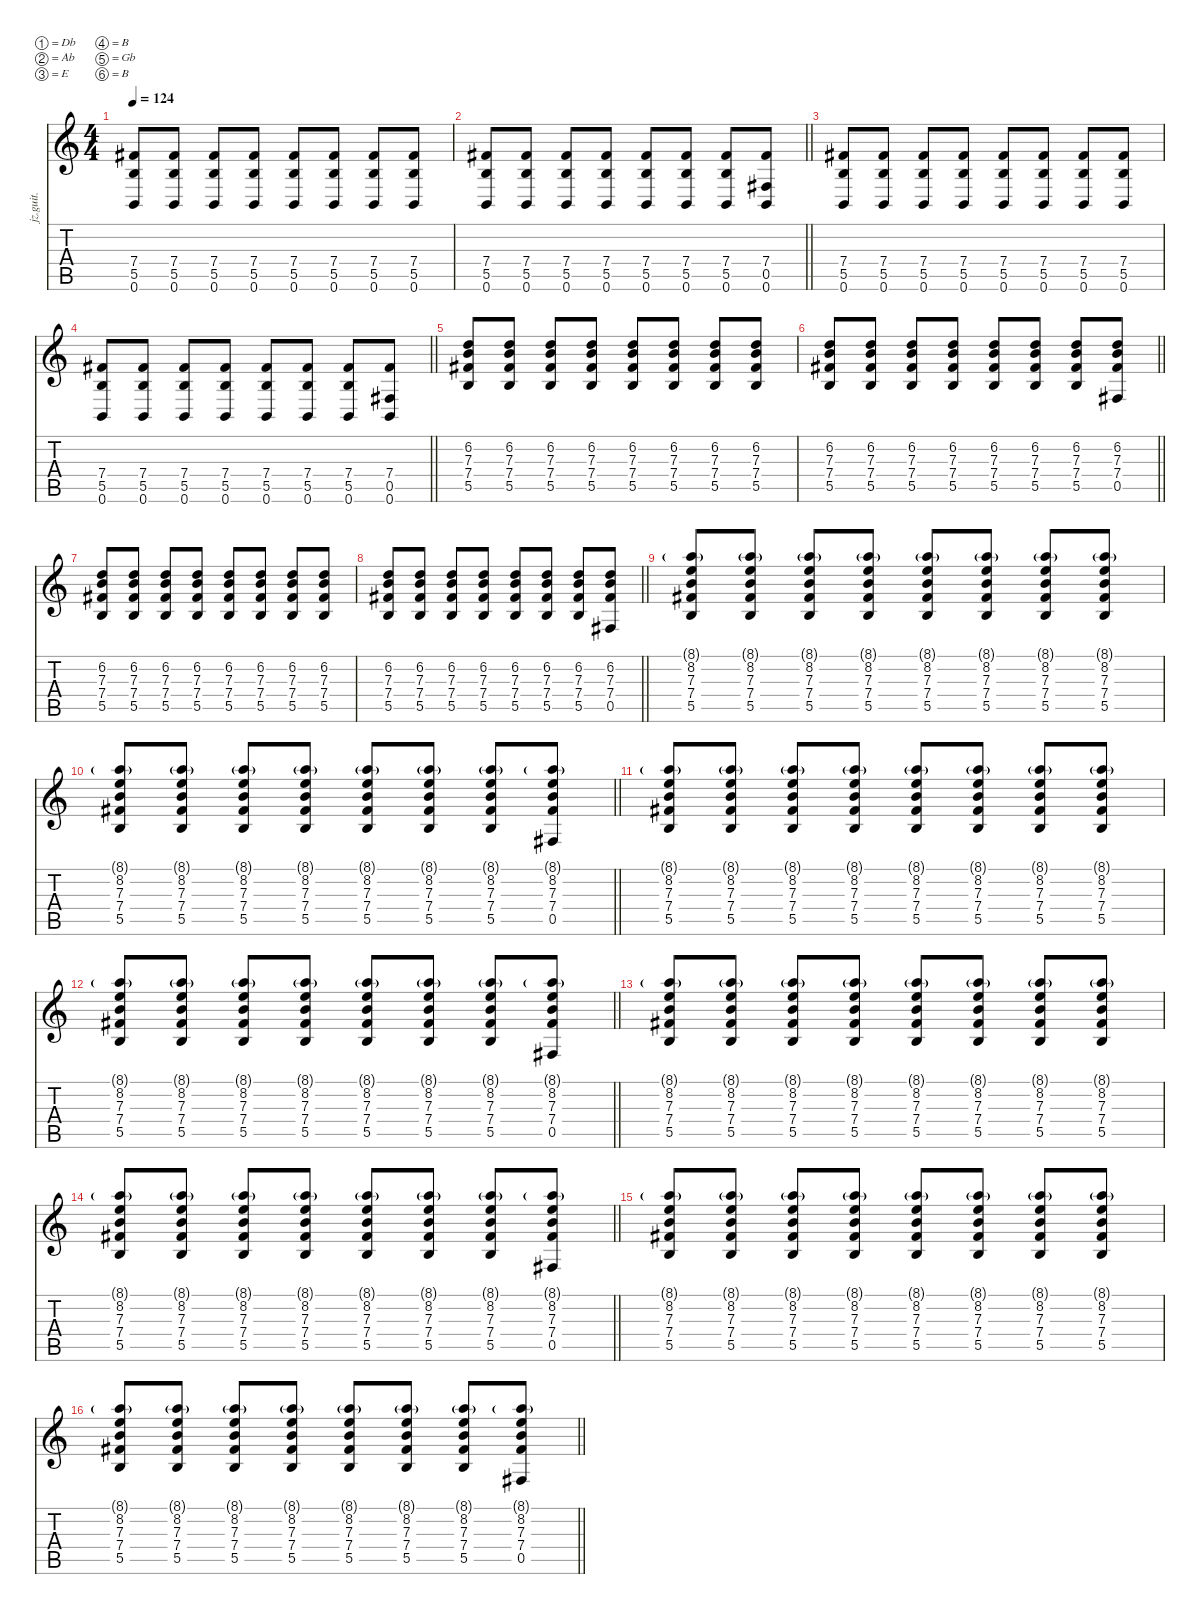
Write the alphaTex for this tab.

\defaultSystemsLayout 4
\hideDynamics
\bracketExtendMode nobrackets
\otherSystemsTrackNameOrientation horizontal
\track ("Guitar 1" "jz.guit.") {instrument electricguitarjazz}
\staff {score tabs}
\tuning (Db4 Ab3 E3 B2 Gb2 B1)
\ts (4 4)
\section ("" "")
\tempo 124
\clef g2
\ks c
(7.4{acc #} 5.5 0.6).8{dy f beam Up} (7.4{acc #} 5.5 0.6).8{beam Up} (7.4{acc #} 5.5 0.6).8{beam Up} (7.4{acc #} 5.5 0.6).8{beam Up} (7.4{acc #} 5.5 0.6).8{beam Up} (7.4{acc #} 5.5 0.6).8{beam Up} (7.4{acc #} 5.5 0.6).8{beam Up} (7.4{acc #} 5.5 0.6).8{beam Up} |
\barLineRight lightlight
(7.4{acc #} 5.5 0.6).8{beam Up} (7.4{acc #} 5.5 0.6).8{beam Up} (7.4{acc #} 5.5 0.6).8{beam Up} (7.4{acc #} 5.5 0.6).8{beam Up} (7.4{acc #} 5.5 0.6).8{beam Up} (7.4{acc #} 5.5 0.6).8{beam Up} (7.4{acc #} 5.5 0.6).8{beam Up} (7.4{acc #} 0.5{acc #} 0.6).8{beam Up} |
(7.4{acc #} 5.5 0.6).8{beam Up} (7.4{acc #} 5.5 0.6).8{beam Up} (7.4{acc #} 5.5 0.6).8{beam Up} (7.4{acc #} 5.5 0.6).8{beam Up} (7.4{acc #} 5.5 0.6).8{beam Up} (7.4{acc #} 5.5 0.6).8{beam Up} (7.4{acc #} 5.5 0.6).8{beam Up} (7.4{acc #} 5.5 0.6).8{beam Up} |
\barLineRight lightlight
(7.4{acc #} 5.5 0.6).8{beam Up} (7.4{acc #} 5.5 0.6).8{beam Up} (7.4{acc #} 5.5 0.6).8{beam Up} (7.4{acc #} 5.5 0.6).8{beam Up} (7.4{acc #} 5.5 0.6).8{beam Up} (7.4{acc #} 5.5 0.6).8{beam Up} (7.4{acc #} 5.5 0.6).8{beam Up} (7.4{acc #} 0.5{acc #} 0.6).8{beam Up} |
(6.2 7.3 7.4{acc #} 5.5).8{beam Up} (6.2 7.3 7.4{acc #} 5.5).8{beam Up} (6.2 7.3 7.4{acc #} 5.5).8{beam Up} (6.2 7.3 7.4{acc #} 5.5).8{beam Up} (6.2 7.3 7.4{acc #} 5.5).8{beam Up} (6.2 7.3 7.4{acc #} 5.5).8{beam Up} (6.2 7.3 7.4{acc #} 5.5).8{beam Up} (6.2 7.3 7.4{acc #} 5.5).8{beam Up} |
\barLineRight lightlight
(6.2 7.3 7.4{acc #} 5.5).8{beam Up} (6.2 7.3 7.4{acc #} 5.5).8{beam Up} (6.2 7.3 7.4{acc #} 5.5).8{beam Up} (6.2 7.3 7.4{acc #} 5.5).8{beam Up} (6.2 7.3 7.4{acc #} 5.5).8{beam Up} (6.2 7.3 7.4{acc #} 5.5).8{beam Up} (6.2 7.3 7.4{acc #} 5.5).8{beam Up} (6.2 7.3 7.4{acc #} 0.5{acc #}).8{beam Up} |
(6.2 7.3 7.4{acc #} 5.5).8{beam Up} (6.2 7.3 7.4{acc #} 5.5).8{beam Up} (6.2 7.3 7.4{acc #} 5.5).8{beam Up} (6.2 7.3 7.4{acc #} 5.5).8{beam Up} (6.2 7.3 7.4{acc #} 5.5).8{beam Up} (6.2 7.3 7.4{acc #} 5.5).8{beam Up} (6.2 7.3 7.4{acc #} 5.5).8{beam Up} (6.2 7.3 7.4{acc #} 5.5).8{beam Up} |
\barLineRight lightlight
(6.2 7.3 7.4{acc #} 5.5).8{beam Up} (6.2 7.3 7.4{acc #} 5.5).8{beam Up} (6.2 7.3 7.4{acc #} 5.5).8{beam Up} (6.2 7.3 7.4{acc #} 5.5).8{beam Up} (6.2 7.3 7.4{acc #} 5.5).8{beam Up} (6.2 7.3 7.4{acc #} 5.5).8{beam Up} (6.2 7.3 7.4{acc #} 5.5).8{beam Up} (6.2 7.3 7.4{acc #} 0.5{acc #}).8{beam Up} |
(8.1{g} 8.2 7.3 7.4{acc #} 5.5).8{beam Up} (8.1{g} 8.2 7.3 7.4{acc #} 5.5).8{beam Up} (8.1{g} 8.2 7.3 7.4{acc #} 5.5).8{beam Up} (8.1{g} 8.2 7.3 7.4{acc #} 5.5).8{beam Up} (8.1{g} 8.2 7.3 7.4{acc #} 5.5).8{beam Up} (8.1{g} 8.2 7.3 7.4{acc #} 5.5).8{beam Up} (8.1{g} 8.2 7.3 7.4{acc #} 5.5).8{beam Up} (8.1{g} 8.2 7.3 7.4{acc #} 5.5).8{beam Up} |
\barLineRight lightlight
(8.1{g} 8.2 7.3 7.4{acc #} 5.5).8{beam Up} (8.1{g} 8.2 7.3 7.4{acc #} 5.5).8{beam Up} (8.1{g} 8.2 7.3 7.4{acc #} 5.5).8{beam Up} (8.1{g} 8.2 7.3 7.4{acc #} 5.5).8{beam Up} (8.1{g} 8.2 7.3 7.4{acc #} 5.5).8{beam Up} (8.1{g} 8.2 7.3 7.4{acc #} 5.5).8{beam Up} (8.1{g} 8.2 7.3 7.4{acc #} 5.5).8{beam Up} (8.1{g} 8.2 7.3 7.4{acc #} 0.5{acc #}).8{beam Up} |
(8.1{g} 8.2 7.3 7.4{acc #} 5.5).8{beam Up} (8.1{g} 8.2 7.3 7.4{acc #} 5.5).8{beam Up} (8.1{g} 8.2 7.3 7.4{acc #} 5.5).8{beam Up} (8.1{g} 8.2 7.3 7.4{acc #} 5.5).8{beam Up} (8.1{g} 8.2 7.3 7.4{acc #} 5.5).8{beam Up} (8.1{g} 8.2 7.3 7.4{acc #} 5.5).8{beam Up} (8.1{g} 8.2 7.3 7.4{acc #} 5.5).8{beam Up} (8.1{g} 8.2 7.3 7.4{acc #} 5.5).8{beam Up} |
\barLineRight lightlight
(8.1{g} 8.2 7.3 7.4{acc #} 5.5).8{beam Up} (8.1{g} 8.2 7.3 7.4{acc #} 5.5).8{beam Up} (8.1{g} 8.2 7.3 7.4{acc #} 5.5).8{beam Up} (8.1{g} 8.2 7.3 7.4{acc #} 5.5).8{beam Up} (8.1{g} 8.2 7.3 7.4{acc #} 5.5).8{beam Up} (8.1{g} 8.2 7.3 7.4{acc #} 5.5).8{beam Up} (8.1{g} 8.2 7.3 7.4{acc #} 5.5).8{beam Up} (8.1{g} 8.2 7.3 7.4{acc #} 0.5{acc #}).8{beam Up} |
(8.1{g} 8.2 7.3 7.4{acc #} 5.5).8{beam Up} (8.1{g} 8.2 7.3 7.4{acc #} 5.5).8{beam Up} (8.1{g} 8.2 7.3 7.4{acc #} 5.5).8{beam Up} (8.1{g} 8.2 7.3 7.4{acc #} 5.5).8{beam Up} (8.1{g} 8.2 7.3 7.4{acc #} 5.5).8{beam Up} (8.1{g} 8.2 7.3 7.4{acc #} 5.5).8{beam Up} (8.1{g} 8.2 7.3 7.4{acc #} 5.5).8{beam Up} (8.1{g} 8.2 7.3 7.4{acc #} 5.5).8{beam Up} |
\barLineRight lightlight
(8.1{g} 8.2 7.3 7.4{acc #} 5.5).8{beam Up} (8.1{g} 8.2 7.3 7.4{acc #} 5.5).8{beam Up} (8.1{g} 8.2 7.3 7.4{acc #} 5.5).8{beam Up} (8.1{g} 8.2 7.3 7.4{acc #} 5.5).8{beam Up} (8.1{g} 8.2 7.3 7.4{acc #} 5.5).8{beam Up} (8.1{g} 8.2 7.3 7.4{acc #} 5.5).8{beam Up} (8.1{g} 8.2 7.3 7.4{acc #} 5.5).8{beam Up} (8.1{g} 8.2 7.3 7.4{acc #} 0.5{acc #}).8{beam Up} |
(8.1{g} 8.2 7.3 7.4{acc #} 5.5).8{beam Up} (8.1{g} 8.2 7.3 7.4{acc #} 5.5).8{beam Up} (8.1{g} 8.2 7.3 7.4{acc #} 5.5).8{beam Up} (8.1{g} 8.2 7.3 7.4{acc #} 5.5).8{beam Up} (8.1{g} 8.2 7.3 7.4{acc #} 5.5).8{beam Up} (8.1{g} 8.2 7.3 7.4{acc #} 5.5).8{beam Up} (8.1{g} 8.2 7.3 7.4{acc #} 5.5).8{beam Up} (8.1{g} 8.2 7.3 7.4{acc #} 5.5).8{beam Up} |
\barLineRight lightlight
(8.1{g} 8.2 7.3 7.4{acc #} 5.5).8{beam Up} (8.1{g} 8.2 7.3 7.4{acc #} 5.5).8{beam Up} (8.1{g} 8.2 7.3 7.4{acc #} 5.5).8{beam Up} (8.1{g} 8.2 7.3 7.4{acc #} 5.5).8{beam Up} (8.1{g} 8.2 7.3 7.4{acc #} 5.5).8{beam Up} (8.1{g} 8.2 7.3 7.4{acc #} 5.5).8{beam Up} (8.1{g} 8.2 7.3 7.4{acc #} 5.5).8{beam Up} (8.1{g} 8.2 7.3 7.4{acc #} 0.5{acc #}).8{beam Up}
